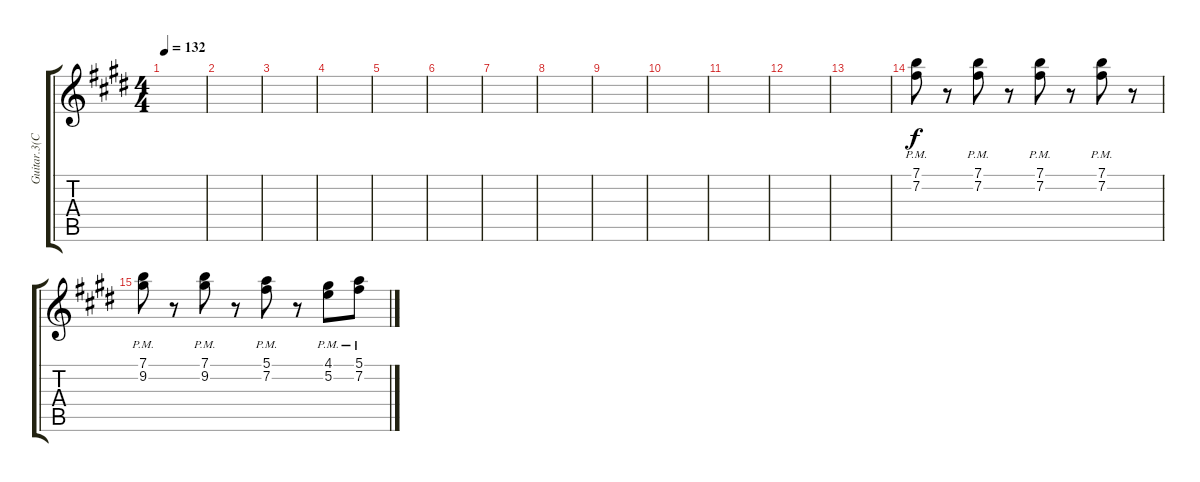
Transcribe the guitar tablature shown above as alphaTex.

\track ("Guitar.3(Crunch)" "Guitar.3(C") {instrument overdrivenguitar}
\staff {score tabs}
\tuning (E4 B3 G3 D3 A2 E2) {hide}
\ts (4 4)
\tempo 132
\clef g2
\ks e
|
|
|
|
|
|
|
|
|
|
|
|
|
(7.1{pm} 7.2{pm}).8 r.8 (7.1{pm} 7.2{pm}).8 r.8 (7.1{pm} 7.2{pm}).8 r.8 (7.1{pm} 7.2{pm}).8 r.8 |
(7.1{pm} 9.2{pm}).8 r.8 (7.1{pm} 9.2{pm}).8 r.8 (5.1{pm} 7.2{pm}).8 r.8 (4.1{pm} 5.2{pm}).8 (5.1{pm} 7.2{pm}).8
